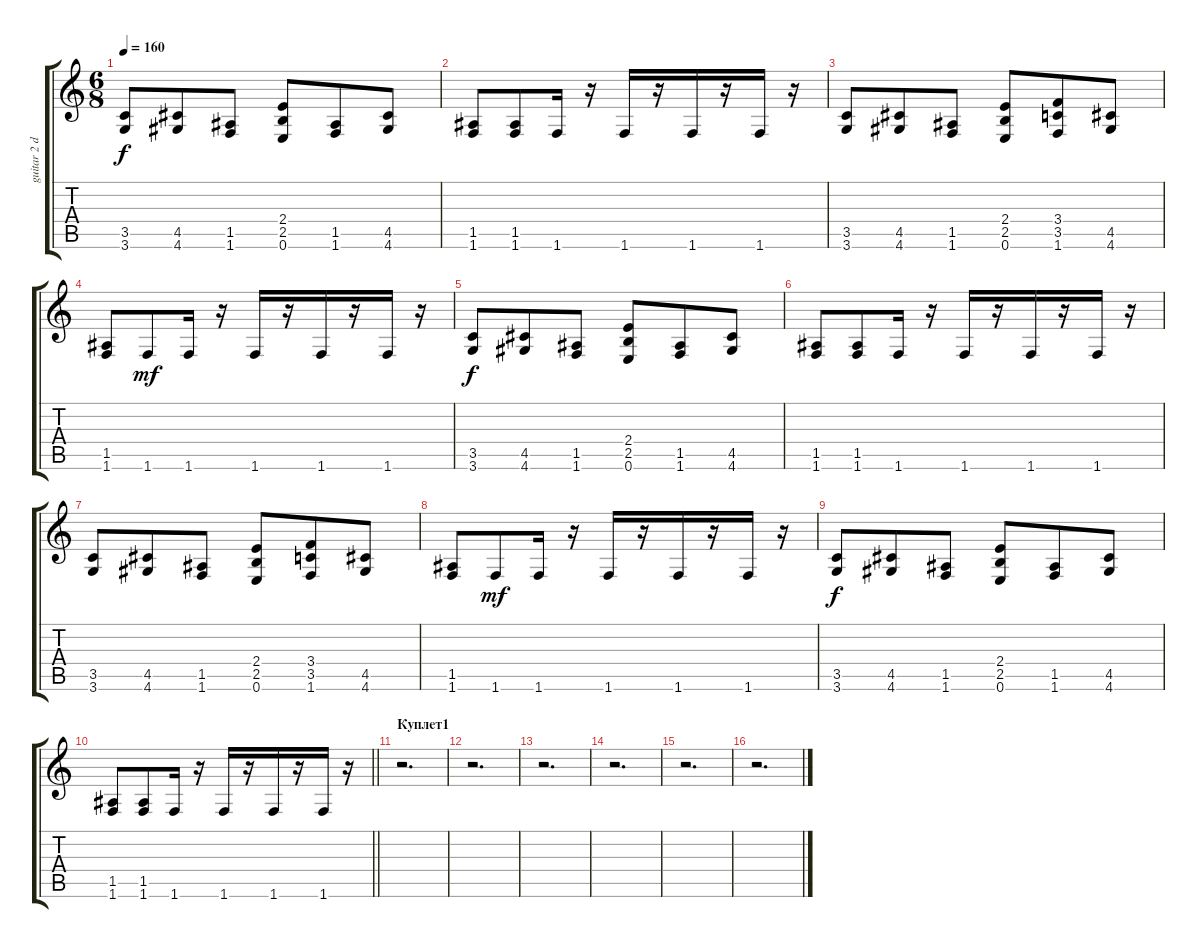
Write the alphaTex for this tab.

\track ("guitar 2 double" "guitar 2 d") {instrument distortionguitar}
\staff {score tabs}
\tuning (E4 B3 G3 D3 A2 E2) {hide}
\ts (6 8)
\tempo 160
\clef g2
\ks c
(3.5 3.6).8{dy f} (4.5 4.6).8 (1.5 1.6).8 (2.4 2.5 0.6).8 (1.5 1.6).8 (4.5 4.6).8 |
(1.5 1.6).8 (1.5 1.6).8 1.6.16 r.16 1.6.16 r.16 1.6.16 r.16 1.6.16 r.16 |
(3.5 3.6).8 (4.5 4.6).8 (1.5 1.6).8 (2.4 2.5 0.6).8 (3.4 3.5 1.6).8 (4.5 4.6).8 |
(1.5 1.6).8 1.6.8{dy mf} 1.6.16 r.16 1.6.16 r.16 1.6.16 r.16 1.6.16 r.16 |
(3.5 3.6).8{dy f} (4.5 4.6).8 (1.5 1.6).8 (2.4 2.5 0.6).8 (1.5 1.6).8 (4.5 4.6).8 |
(1.5 1.6).8 (1.5 1.6).8 1.6.16 r.16 1.6.16 r.16 1.6.16 r.16 1.6.16 r.16 |
(3.5 3.6).8 (4.5 4.6).8 (1.5 1.6).8 (2.4 2.5 0.6).8 (3.4 3.5 1.6).8 (4.5 4.6).8 |
(1.5 1.6).8 1.6.8{dy mf} 1.6.16 r.16 1.6.16 r.16 1.6.16 r.16 1.6.16 r.16 |
(3.5 3.6).8{dy f} (4.5 4.6).8 (1.5 1.6).8 (2.4 2.5 0.6).8 (1.5 1.6).8 (4.5 4.6).8 |
\barLineRight lightlight
(1.5 1.6).8 (1.5 1.6).8 1.6.16 r.16 1.6.16 r.16 1.6.16 r.16 1.6.16 r.16 |
\section ("" "Куплет1")
r.2{d} |
r.2{d} |
r.2{d} |
r.2{d} |
r.2{d} |
r.2{d}
